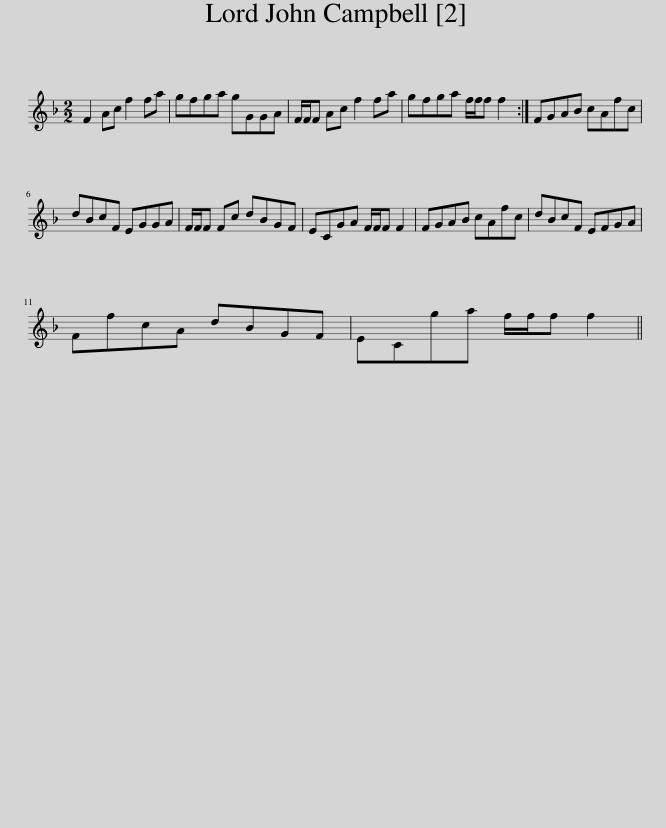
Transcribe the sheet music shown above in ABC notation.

X:1
L:1/8
M:2/2
I:linebreak $
K:F
V:1 treble
V:1
 F2 Ac f2 fa | gfga gGGA | F/F/F Ac f2 fa | gfga f/f/f f2 :| FGAB cAfc |$ %5
 dBcF EGGA | F/F/F Fc dBGF | ECGA F/F/F F2 | FGAB cAfc | dBcF EFGA |$ %10
 FfcA dBGF | ECga f/f/f f2 || %12
